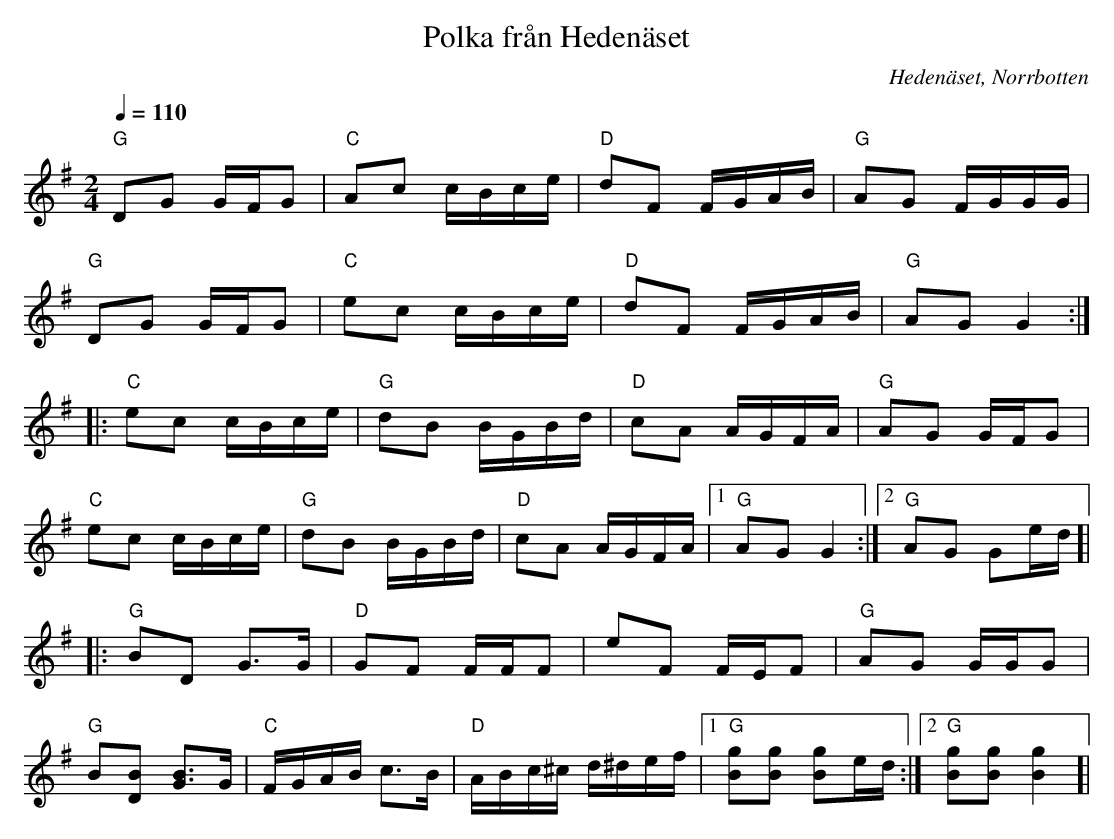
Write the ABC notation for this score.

X:1
T:Polka från Hedenäset
O:Hedenäset, Norrbotten
M:2/4
L:1/16
Q:1/4=110
K:G
"G"D2G2 GFG2|"C"A2c2 cBce|"D"d2F2 FGAB|"G"A2G2 FGGG|
"G"D2G2 GFG2|"C"e2c2 cBce|"D"d2F2 FGAB|"G"A2G2 G4:|
|:"C"e2c2 cBce|"G"d2B2 BGBd|"D"c2A2 AGFA|"G"A2G2 GFG2|
"C"e2c2 cBce|"G"d2B2 BGBd|"D"c2A2 AGFA|1"G"A2G2 G4:|2"G"A2G2 G2ed]|
|:"G"B2D2 G3G|"D"G2F2 FFF2|e2F2 FEF2|"G"A2G2 GGG2|
"G"B2[B2D2] [B3G3]G|"C"FGAB c3B|"D"ABc^c d^def|1"G"[g2B2][g2B2] [g2B2]ed:|2"G"[g2B2][g2B2] [g4B4]]|
